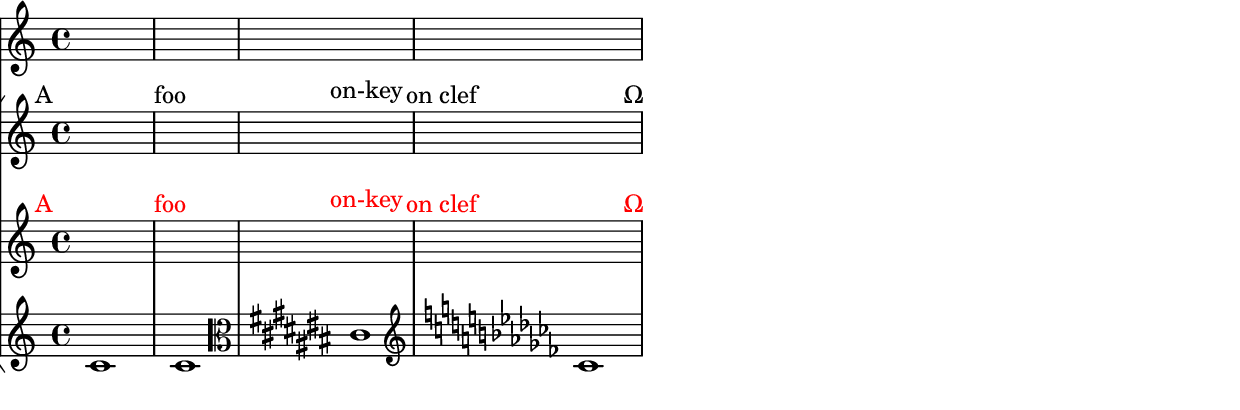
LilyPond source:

%% Generated by lilypond-book
%% Options: [exampleindent=10.16\mm,indent=0\mm,line-width=160\mm,paper-height=845.047\pt,paper-width=597.508\pt,papersize='(cons (* 597.508 pt) (* 845.047 pt))]
\include "lilypond-book-preamble.ly"


% ****************************************************************
% Start cut-&-pastable-section
% ****************************************************************

#(ly:set-option 'eps-box-padding 3.000000)



\paper {
  #(set-paper-size '(cons (* 597.508 pt) (* 845.047 pt)))
  indent = 0\mm
  line-width = 160\mm
  % offset the left padding, also add 1mm as lilypond creates cropped
  % images with a little space on the right
  line-width = #(- line-width (* mm  3.000000) (* mm 1))
}

\layout {
  
}




% ****************************************************************
% ly snippet:
% ****************************************************************
\sourcefilename "/lilypond-2.26.0/input/regression/mark-align-staff-group-context.ly"
\sourcefileline 0
\version "2.23.14"

\header {
  texidoc="@code{Text_mark_engraver} may be moved to staff-group
contexts.  Five marks should appear in black above the second staff
from the top.  The same marks should appear in red above the third
staff from the top."
}

\layout {
  \context {
    \Score
    \remove Text_mark_engraver
  }
}

<<
  \new Staff {
    s1*4
  }
  \new ChoirStaff \with {
    \consists Text_mark_engraver
    \consists Staff_collecting_engraver
  } <<
    \new Staff {
      s1*4
    }
    \new StaffGroup \with {
      \consists Text_mark_engraver
      \consists Staff_collecting_engraver
      \override TextMark.color = #red
    } <<
      \new Staff \relative {
        s1*4
      }
      \new Staff \relative {
        \textMark "Α"
        c'1 \textMark "foo"
        c1
        \key cis \major
        \clef alto
        \override Score.TextMark.break-align-symbols = #'(key-signature)
        \textMark "on-key"
        cis
        \key ces \major
        \override Score.TextMark.break-align-symbols = #'(clef)
        \clef treble
        \textMark "on clef"
        ces
        \textEndMark "Ω"
      }
    >>
  >>
>>



% ****************************************************************
% end ly snippet
% ****************************************************************
